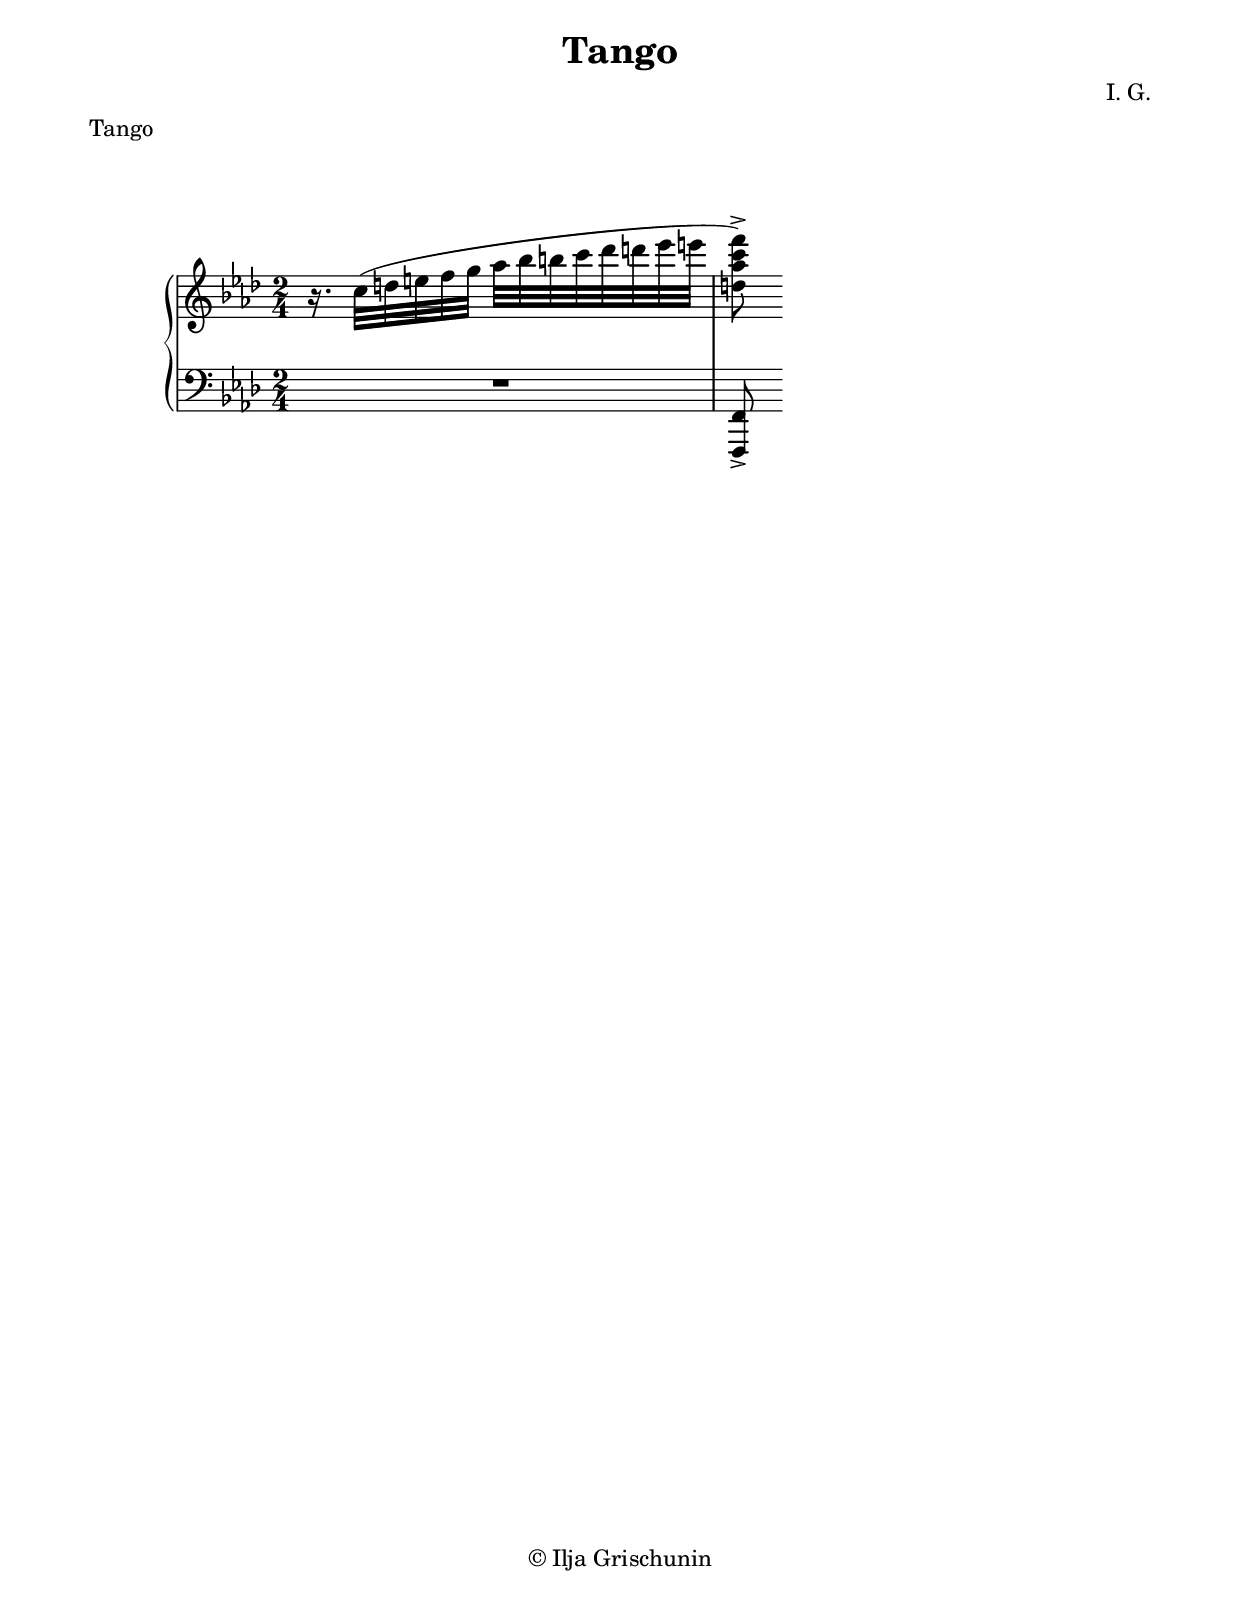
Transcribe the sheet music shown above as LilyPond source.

\version "2.19.15"
%\version "2.18.0"

\language "deutsch"

\header {
  title = "Tango"
  meter = "Tango"
  composer = "I. G."
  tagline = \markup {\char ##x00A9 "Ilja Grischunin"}
}

\paper {
  #(set-paper-size "a4")
  top-system-spacing #'basic-distance = #25
  top-markup-spacing #'basic-distance = #15
  markup-system-spacing #'basic-distance = #25
  system-system-spacing #'basic-distance = #30
  last-bottom-spacing #'basic-distance = #25
  left-margin = 15
  right-margin = 15
  %two-sided = ##t
  %inner-margin = 25
  %outer-margin = 15
}

\layout {
  \context {
    \PianoStaff
    \consists #Span_stem_engraver
  }
  \context{
    \Score
    %\override StaffGrouper.staff-staff-spacing.basic-distance = #13
    \remove "Bar_number_engraver"
  }
}

%%%%%%%%% SCRIPTS %%%%%%%%%
makeOctaves =
#(define-music-function (parser location arg mus)
   (integer? ly:music?)
   #{<<  \withMusicProperty #'to-relative-callback
         #(lambda (m p)
            (let ((mu (ly:music-property m 'element)))
              (ly:music-transpose mu (ly:make-pitch (- arg) 0 0))
              (ly:make-music-relative! mu p)
              (ly:music-transpose mu (ly:make-pitch arg 0 0)))
            p)
         \transpose c' $(ly:make-pitch arg 0 0) $mus
         $mus
     >>
   #})
pocoCr = 
#(make-music 'CrescendoEvent
   'span-type 'text
   'span-text "poco cresc.")
pocoDim =
#(make-music 'CrescendoEvent
   'span-type 'text
   'span-text "poco dimin.")
top = \change Staff = "RH"
bot = \change Staff = "LH"

%%%%%%%%% INCLUDE %%%%%%%%%


%%%%%%%%%%% RH %%%%%%%%%%%%
rechts = \relative {
  \clef treble
  \key f \minor
  \time 2/4  
  %\override Score.SpacingSpanner.strict-note-spacing = ##t
  %\set Score.proportionalNotationDuration = #(ly:make-moment 1/8)
  %\set Staff.printKeyCancellation = ##f
  r16. c''32( d e f g as b h c des d es e
  <d, as' c f>8->)
}

%%%%%%%%%%% LH %%%%%%%%%%%%
links = \relative {
  \clef bass
  \key f \minor
  \time 2/4
  %\set Staff.printKeyCancellation = ##f
  R2 <f,, f'>8_>
}

%%%%%%%%%%%%D%%%%%%%%%%%%
dynamic = {
  \override DynamicTextSpanner.style = #'none
  \override Hairpin.to-barline = ##f
  
}

%%%%%%%%%%%%%%%%%%%%%%
\score {
  \new PianoStaff <<
    \new Staff = "RH" \rechts
    \new Dynamics = "DYN" \dynamic
    \new Staff = "LH" \links
  >>
}